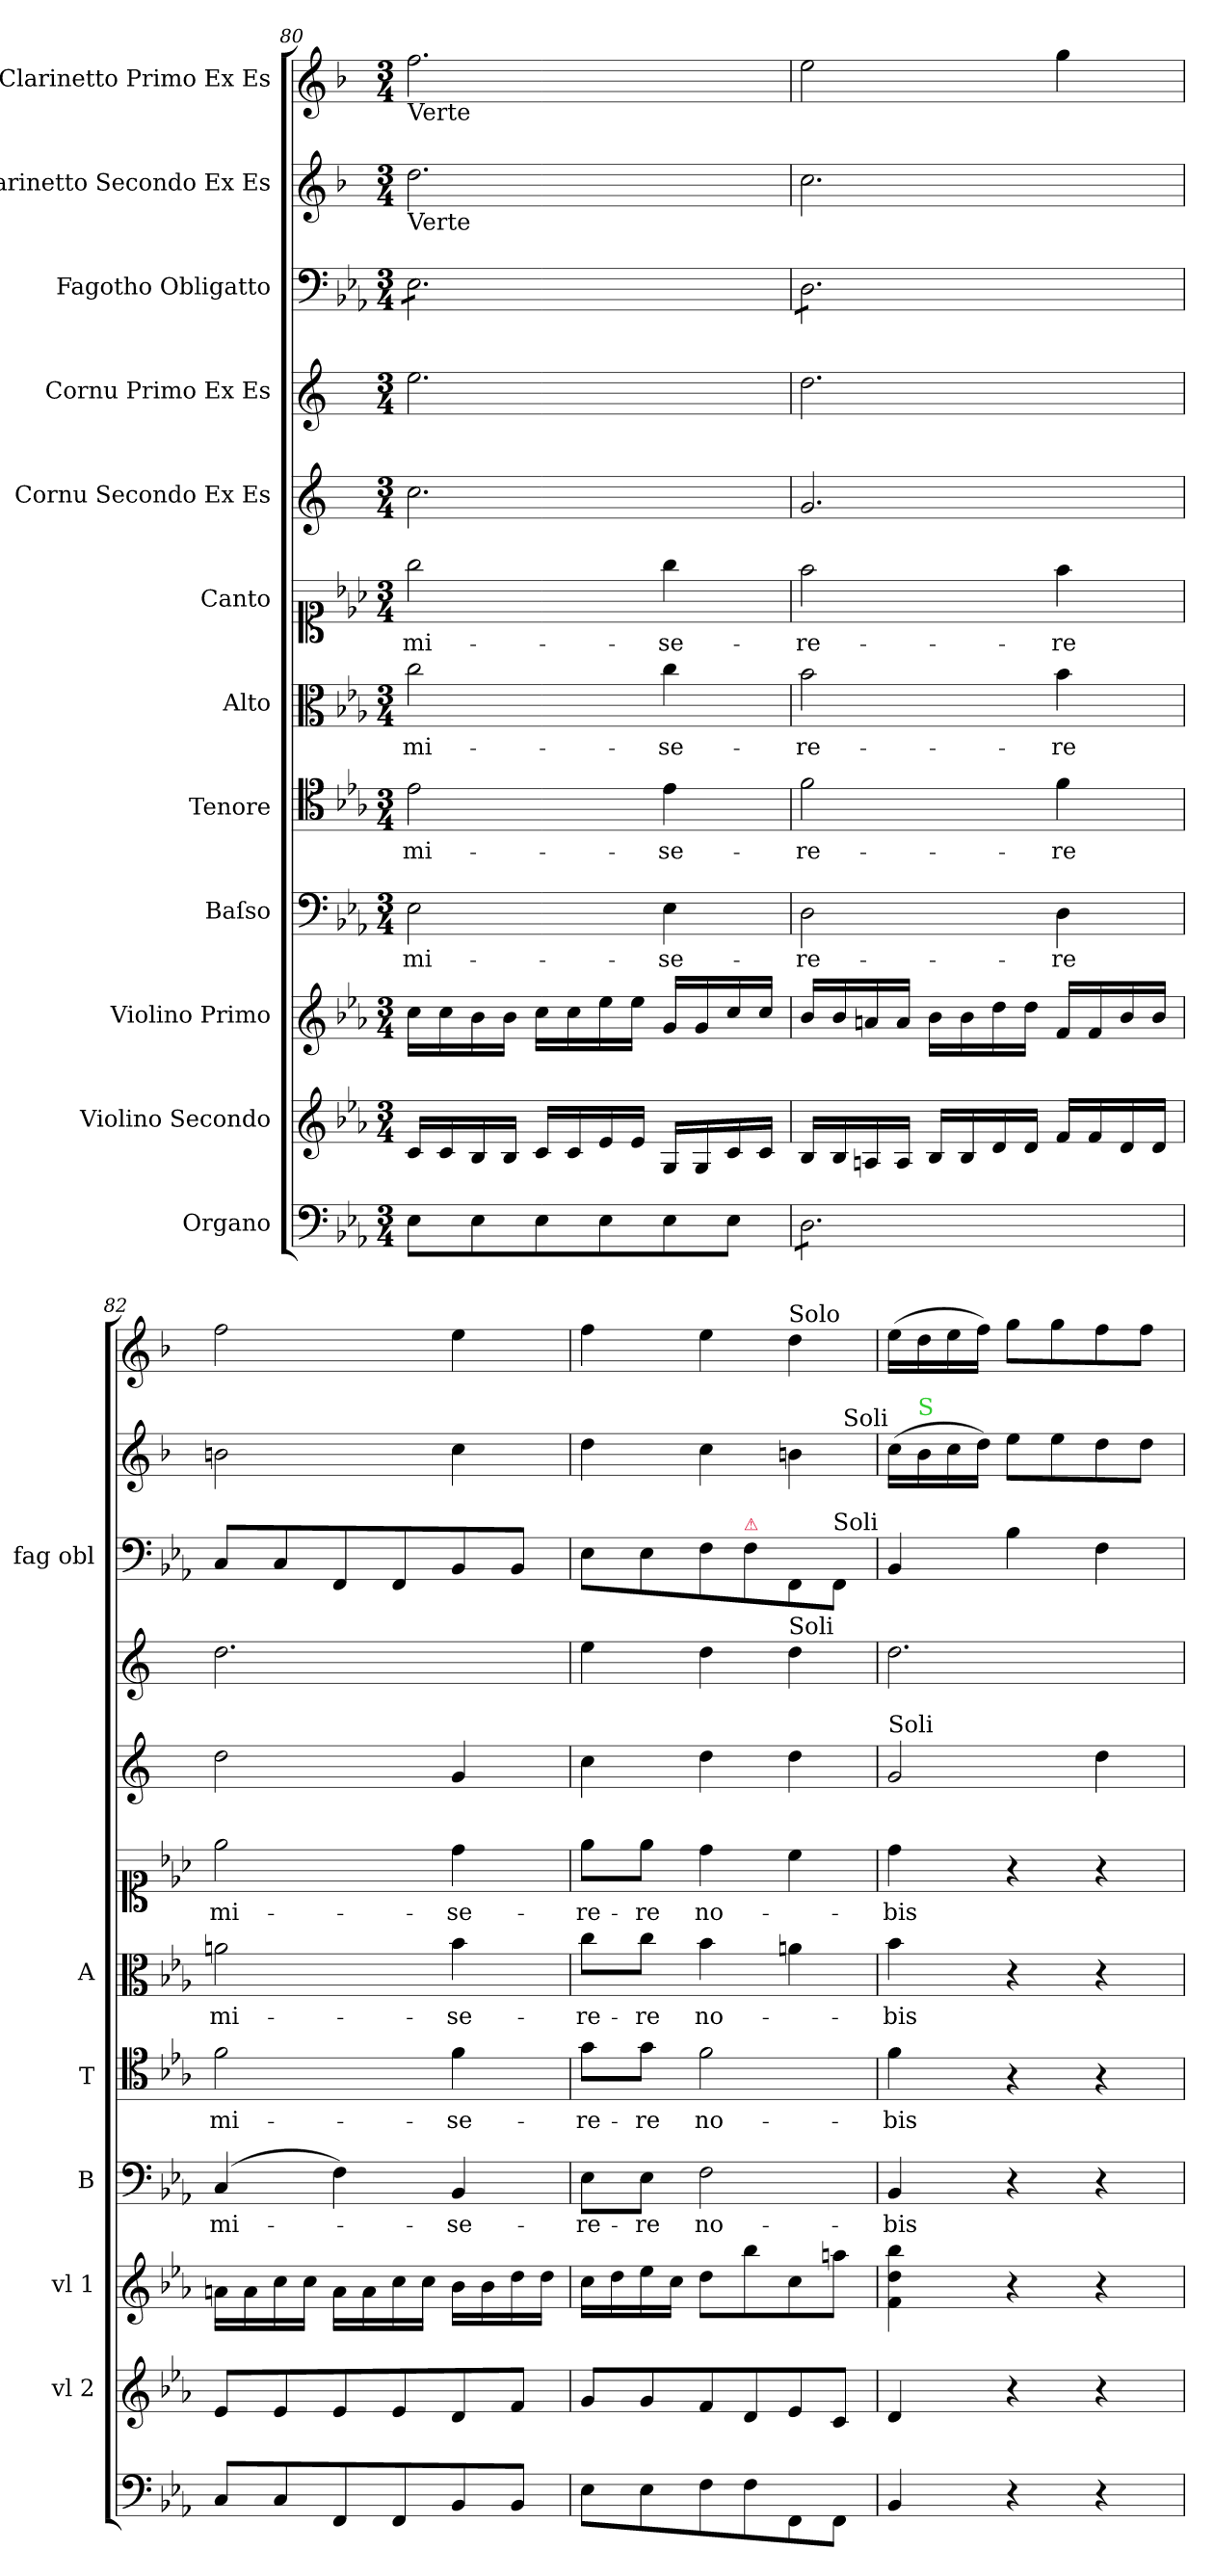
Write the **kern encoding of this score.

**kern	**kern	**kern	**kern	**text	**kern	**text	**kern	**text	**kern	**text	**kern	**kern	**kern	**kern	**kern
*part12	*part11	*part10	*part9	*part9	*part8	*part8	*part7	*part7	*part6	*part6	*part5	*part4	*part3	*part2	*part1
*staff12	*staff11	*staff10	*staff9	*staff9	*staff8	*staff8	*staff7	*staff7	*staff6	*staff6	*staff5	*staff4	*staff3	*staff2	*staff1
*I"Organo	*I"Violino Secondo	*I"Violino Primo	*I"Baſso	*	*I"Tenore	*	*I"Alto	*	*I"Canto	*	*I"Cornu Secondo Ex Es	*I"Cornu Primo Ex Es	*I"Fagotho Obligatto	*I"Clarinetto Secondo Ex Es	*I"Clarinetto Primo Ex Es
*	*I'vl 2	*I'vl 1	*I'B	*	*I'T	*	*I'A	*	*	*	*	*	*I'fag obl	*	*
*clefF4	*clefG2	*clefG2	*clefF4	*	*clefC4	*	*clefC3	*	*clefC1	*	*clefG2	*clefG2	*clefF4	*clefG2	*clefG2
*	*	*	*	*	*	*	*	*	*	*	*ITrd-2c-3	*ITrd-2c-3	*	*ITrd1c2	*ITrd1c2
*k[b-e-a-]	*k[b-e-a-]	*k[b-e-a-]	*k[b-e-a-]	*	*k[b-e-a-]	*	*k[b-e-a-]	*	*k[b-e-a-]	*	*k[b-e-a-]	*k[b-e-a-]	*k[b-e-a-]	*k[b-e-a-]	*k[b-e-a-]
*M3/4	*M3/4	*M3/4	*M3/4	*	*M3/4	*	*M3/4	*	*M3/4	*	*M3/4	*M3/4	*M3/4	*M3/4	*M3/4
=80	=80	=80	=80	=80	=80	=80	=80	=80	=80	=80	=80	=80	=80	=80	=80
!	!	!	!	!	!	!	!	!	!	!	!	!	!	!	!LO:TX:b:t=Verte
!	!	!	!	!	!	!	!	!	!	!	!	!	!	!LO:TX:b:t=Verte	!
*	*	*	*	*	*	*	*	*	*	*	*	*	*tremolo	*	*
8E-\L	16c/LL	16cc\LL	2E-\	mi-	2e-\	mi-	2cc\	mi-	2gg\	mi-	2.ee-\	2.gg\	8E-\L	2.cc\	2.ee-\
.	16c/	16cc\	.	.	.	.	.	.	.	.	.	.	.	.	.
8E-\	16B-/	16b-\	.	.	.	.	.	.	.	.	.	.	8E-\	.	.
.	16B-/JJ	16b-\JJ	.	.	.	.	.	.	.	.	.	.	.	.	.
8E-\	16c/LL	16cc\LL	.	.	.	.	.	.	.	.	.	.	8E-\	.	.
.	16c/	16cc\	.	.	.	.	.	.	.	.	.	.	.	.	.
8E-\	16e-/	16ee-\	.	.	.	.	.	.	.	.	.	.	8E-\	.	.
.	16e-/JJ	16ee-\JJ	.	.	.	.	.	.	.	.	.	.	.	.	.
8E-\	16G/LL	16g/LL	4E-\	-se-	4e-\	-se-	4cc\	-se-	4gg\	-se-	.	.	8E-\	.	.
.	16G/	16g/	.	.	.	.	.	.	.	.	.	.	.	.	.
8E-\J	16c/	16cc/	.	.	.	.	.	.	.	.	.	.	8E-\J	.	.
.	16c/JJ	16cc/JJ	.	.	.	.	.	.	.	.	.	.	.	.	.
=81	=81	=81	=81	=81	=81	=81	=81	=81	=81	=81	=81	=81	=81	=81	=81
*tremolo	*	*	*	*	*	*	*	*	*	*	*	*	*	*	*
8D\L	16B-/LL	16b-/LL	2D\	-re-	2f\	-re-	2b-\	-re-	2ff\	-re-	2.b-/	2.ff\	8D\L	2.b-\	2dd\
.	16B-/	16b-/	.	.	.	.	.	.	.	.	.	.	.	.	.
8D\	16An/	16an/	.	.	.	.	.	.	.	.	.	.	8D\	.	.
.	16A/JJ	16a/JJ	.	.	.	.	.	.	.	.	.	.	.	.	.
8D\	16B-/LL	16b-\LL	.	.	.	.	.	.	.	.	.	.	8D\	.	.
.	16B-/	16b-\	.	.	.	.	.	.	.	.	.	.	.	.	.
8D\	16d/	16dd\	.	.	.	.	.	.	.	.	.	.	8D\	.	.
.	16d/JJ	16dd\JJ	.	.	.	.	.	.	.	.	.	.	.	.	.
8D\	16f/LL	16f/LL	4D\	-re	4f\	-re	4b-\	-re	4ff\	-re	.	.	8D\	.	4ff\
.	16f/	16f/	.	.	.	.	.	.	.	.	.	.	.	.	.
8D\J	16d/	16b-/	.	.	.	.	.	.	.	.	.	.	8D\J	.	.
*	*	*	*	*	*	*	*	*	*	*	*	*	*Xtremolo	*	*
*Xtremolo	*	*	*	*	*	*	*	*	*	*	*	*	*	*	*
.	16d/JJ	16b-/JJ	.	.	.	.	.	.	.	.	.	.	.	.	.
=82	=82	=82	=82	=82	=82	=82	=82	=82	=82	=82	=82	=82	=82	=82	=82
!	!	!	!	!LO:LY:i	!	!LO:LY:i	!	!LO:LY:i	!	!LO:LY:i	!	!	!	!	!
8C/L	8e-/L	16an\LL	(4C/	mi-	2f\	mi-	2an\	mi-	2ee-\	mi-	2ff\	2.ff\	8C/L	2an\	2ee-\
.	.	16a\	.	.	.	.	.	.	.	.	.	.	.	.	.
8C/	8e-/	16cc\	.	.	.	.	.	.	.	.	.	.	8C/	.	.
.	.	16cc\JJ	.	.	.	.	.	.	.	.	.	.	.	.	.
8FF/	8e-/	16a\LL	4F\)	.	.	.	.	.	.	.	.	.	8FF/	.	.
.	.	16a\	.	.	.	.	.	.	.	.	.	.	.	.	.
8FF/	8e-/	16cc\	.	.	.	.	.	.	.	.	.	.	8FF/	.	.
.	.	16cc\JJ	.	.	.	.	.	.	.	.	.	.	.	.	.
!	!	!	!	!LO:LY:i	!	!LO:LY:i	!	!LO:LY:i	!	!LO:LY:i	!	!	!	!	!
8BB-/	8d/	16b-\LL	4BB-/	-se-	4f\	-se-	4b-\	-se-	4dd\	-se-	4b-/	.	8BB-/	4b-\	4dd\
.	.	16b-\	.	.	.	.	.	.	.	.	.	.	.	.	.
8BB-/J	8f/J	16dd\	.	.	.	.	.	.	.	.	.	.	8BB-/J	.	.
.	.	16dd\JJ	.	.	.	.	.	.	.	.	.	.	.	.	.
=83	=83	=83	=83	=83	=83	=83	=83	=83	=83	=83	=83	=83	=83	=83	=83
!	!	!	!	!LO:LY:i	!	!LO:LY:i	!	!LO:LY:i	!	!LO:LY:i	!	!	!	!	!
8E-\L	8g/L	16cc\LL	8E-\L	-re-	8g\L	-re-	8cc\L	-re-	8ee-\L	-re-	4ee-\	4gg\	8E-\L	4cc\	4ee-\
.	.	16dd\	.	.	.	.	.	.	.	.	.	.	.	.	.
!	!	!	!	!LO:LY:i	!	!LO:LY:i	!	!LO:LY:i	!	!LO:LY:i	!	!	!	!	!
8E-\	8g/	16ee-\	8E-\J	-re	8g\J	-re	8cc\J	-re	8ee-\J	-re	.	.	8E-\	.	.
.	.	16cc\JJ	.	.	.	.	.	.	.	.	.	.	.	.	.
8F\	8f/	8dd\L	2F\	no-	2f\	no-	4b-\	no-	4dd\	no-	4ff\	4ff\	8F\	4b-\	4dd\
!	!	!	!	!	!	!	!	!	!	!	!	!	!LO:TX:a:color=crimson:t=⚠	!	!
8F\	8d/	8bb-\	.	.	.	.	.	.	.	.	.	.	8F\	.	.
!	!	!	!	!	!	!	!	!	!	!	!	!	!	!	!LO:TX:a:t=Solo
!	!	!	!	!	!	!	!	!	!	!	!	!LO:TX:a:t=Soli	!	!	!
8FF/	8e-/	8cc\	.	.	.	.	4an\	.	4cc\	.	4ff\	4ff\	8FF/	4an\	4cc\
!	!	!	!	!	!	!	!	!	!	!	!	!	!LO:TX:a:t=Soli	!	!
8FF/J	8c/J	8aan\J	.	.	.	.	.	.	.	.	.	.	8FF/J	.	.
=84	=84	=84	=84	=84	=84	=84	=84	=84	=84	=84	=84	=84	=84	=84	=84
!	!	!	!	!	!	!	!	!	!	!	!	!	!	!LO:TX:a:rj:t=Soli	!
!	!	!	!	!	!	!	!	!	!	!	!LO:TX:a:t=Soli	!	!	!	!
4BB-/	4d/	4f\ 4dd\ 4bb-\	4BB-/	-bis	4f\	-bis	4b-\	-bis	4dd\	-bis	2b-/	2.ff\	4BB-/	(16b-\LL	(16dd\LL
!	!	!	!	!	!	!	!	!	!	!	!	!	!	!LO:TX:a:color=limegreen:t=S	!
.	.	.	.	.	.	.	.	.	.	.	.	.	.	16a-\	16cc\
.	.	.	.	.	.	.	.	.	.	.	.	.	.	16b-\	16dd\
.	.	.	.	.	.	.	.	.	.	.	.	.	.	16cc\JJ)	16ee-\JJ)
4r	4r	4r	4r	.	4r	.	4r	.	4r	.	.	.	4B-\	8dd\L	8ff\L
.	.	.	.	.	.	.	.	.	.	.	.	.	.	8dd\	8ff\
4r	4r	4r	4r	.	4r	.	4r	.	4r	.	4ff\	.	4F\	8cc\	8ee-\
.	.	.	.	.	.	.	.	.	.	.	.	.	.	8cc\J	8ee-\J
=	=	=	=	=	=	=	=	=	=	=	=	=	=	=	=
*-	*-	*-	*-	*-	*-	*-	*-	*-	*-	*-	*-	*-	*-	*-	*-
